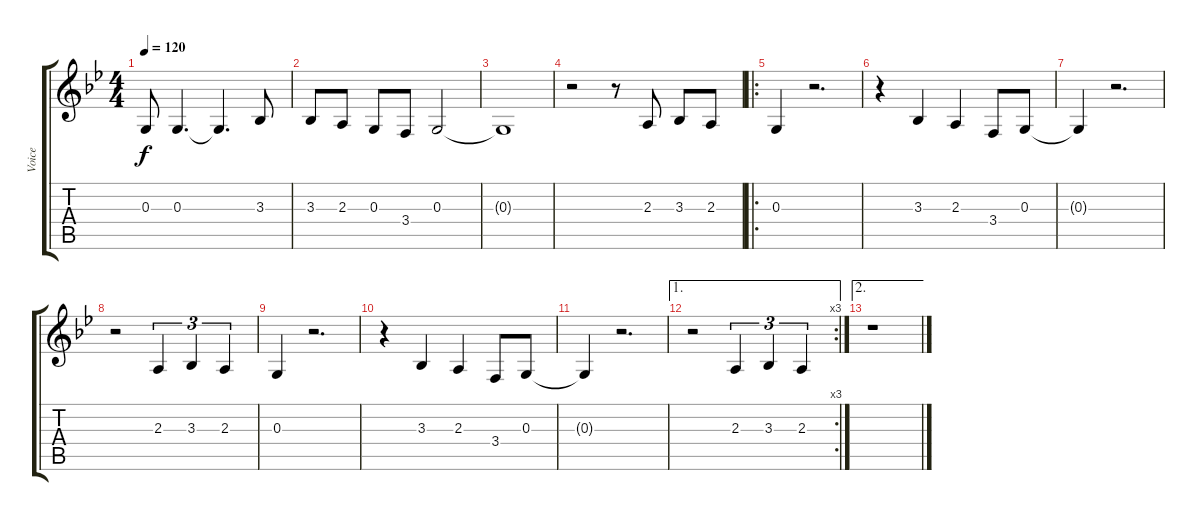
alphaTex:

\track ("Voice" "Voice") {instrument lead1square}
\staff {score tabs}
\tuning (E4 B3 G3 D3 A2 E2) {hide}
\ts (4 4)
\tempo 120
\clef g2
\ks bb
0.3{t}.8{dy f} 0.3.4{d} 0.3{t}.4{d} 3.3.8 |
3.3.8 2.3.8 0.3.8 3.4.8 0.3.2 |
0.3{t}.1 |
r.2 r.8 2.3.8 3.3.8 2.3.8 |
\ro
0.3.4 r.2{d} |
r.4 3.3.4 2.3.4 3.4.8 0.3.8 |
0.3{t}.4 r.2{d} |
r.2 2.3.4{tu (3 2)} 3.3.4{tu (3 2)} 2.3.4{tu (3 2)} |
0.3.4 r.2{d} |
r.4 3.3.4 2.3.4 3.4.8 0.3.8 |
0.3{t}.4 r.2{d} |
\ae 1
\rc 3
r.2 2.3.4{tu (3 2)} 3.3.4{tu (3 2)} 2.3.4{tu (3 2)} |
\ae 2
r.1
